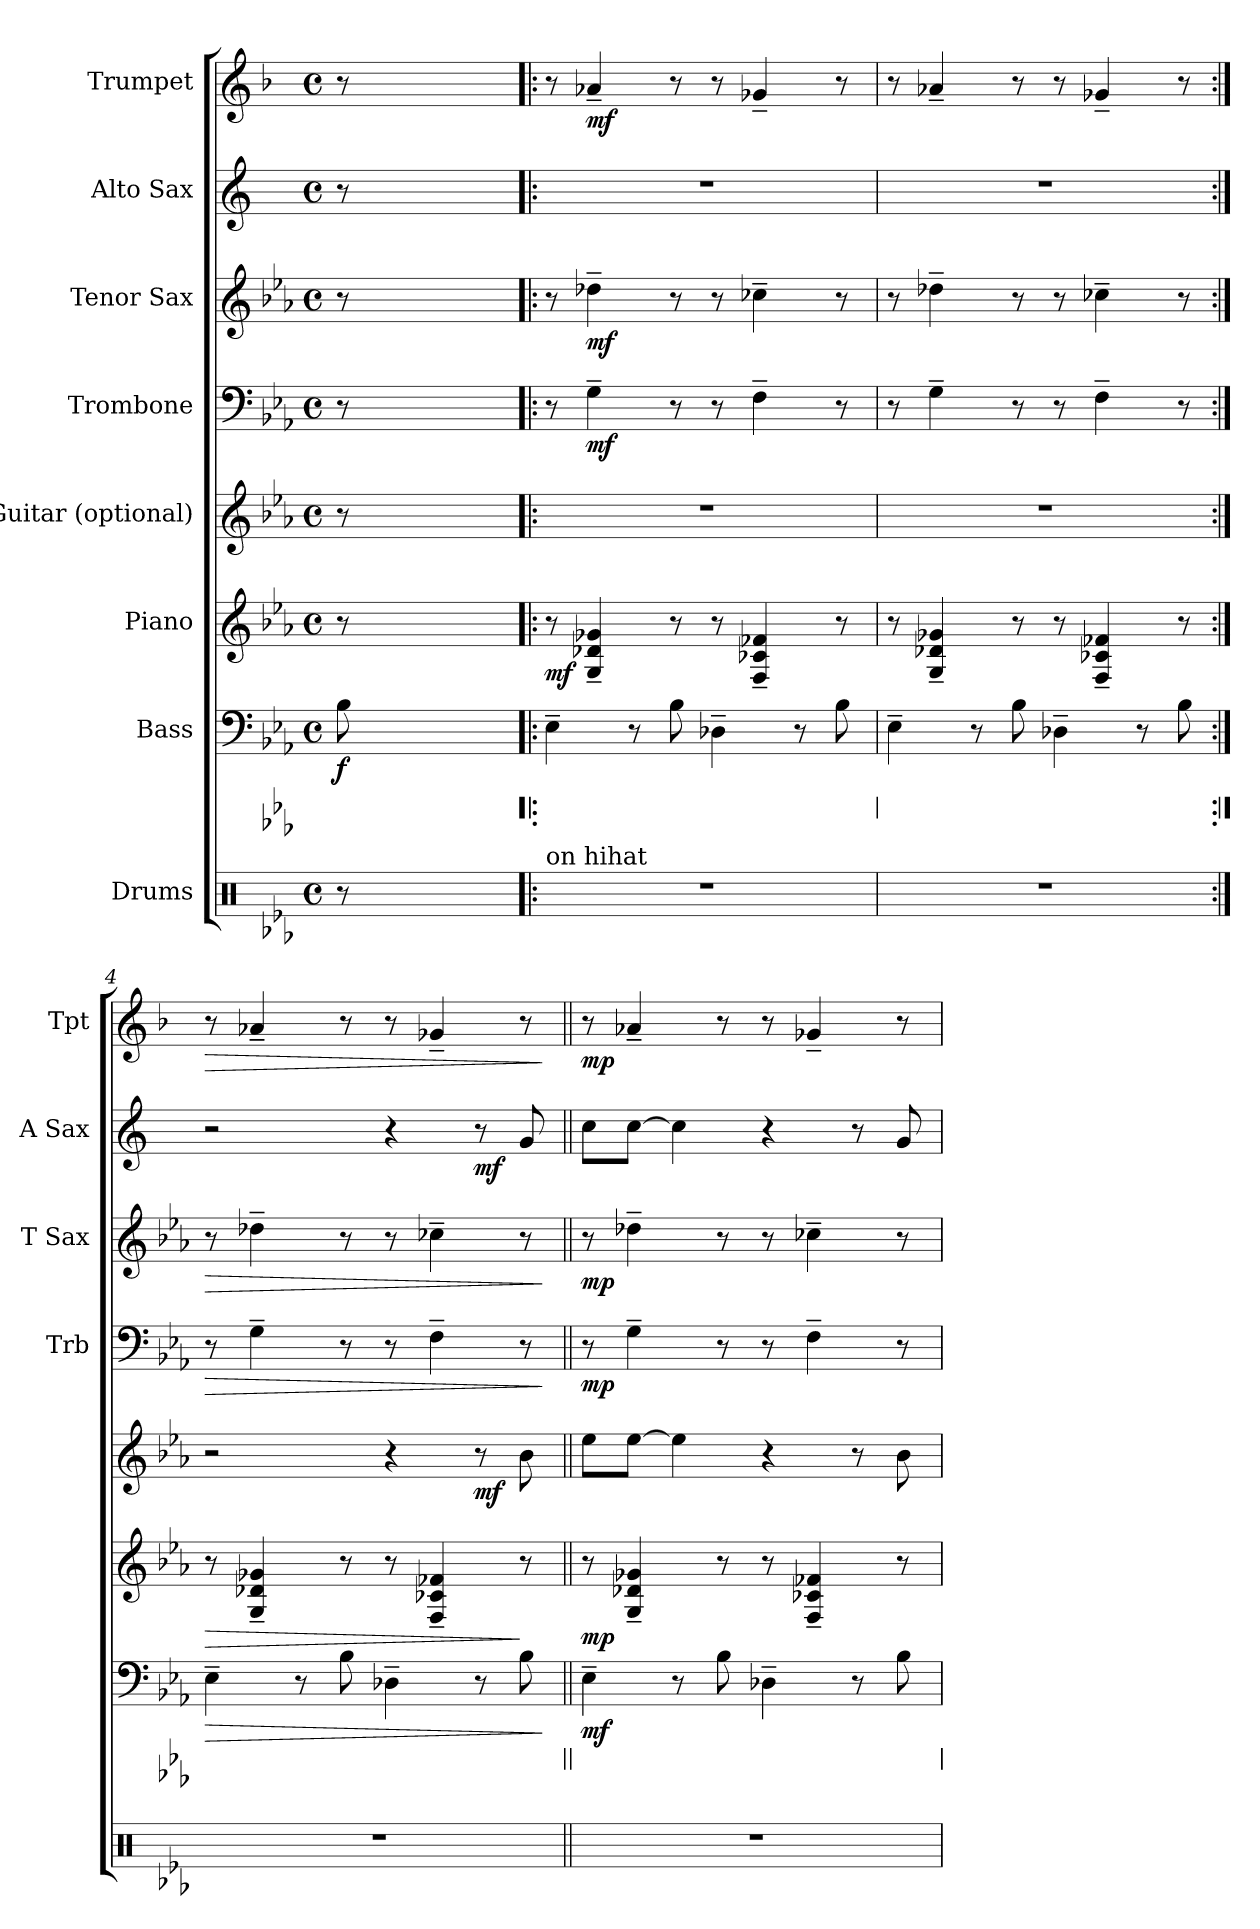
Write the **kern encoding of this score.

**kern	**kern	**kern	**dynam	**kern	**dynam	**kern	**dynam	**kern	**dynam	**kern	**dynam	**kern	**dynam	**kern	**dynam
*part9	*part8	*part7	*part7	*part6	*part6	*part5	*part5	*part4	*part4	*part3	*part3	*part2	*part2	*part1	*part1
*staff9	*staff8	*staff7	*staff7	*staff6	*staff6	*staff5	*staff5	*staff4	*staff4	*staff3	*staff3	*staff2	*staff2	*staff1	*staff1
*I"Drums	*	*I"Bass	*	*I"Piano	*	*I"Guitar (optional)	*	*I"Trombone	*	*I"Tenor Sax	*	*I"Alto Sax	*	*I"Trumpet	*
*	*	*	*	*	*	*	*	*I'Trb	*	*I'T Sax	*	*I'A Sax	*	*I'Tpt	*
*	*stria0	*	*	*	*	*	*	*	*	*	*	*	*	*	*
*clefX	*	*clefF4	*	*clefG2	*	*clefG2	*	*clefF4	*	*clefG2	*	*clefG2	*	*clefG2	*
*	*	*ITrd7c12	*	*	*	*ITrd7c12	*	*	*	*ITrd8c14	*	*ITrd5c9	*	*ITrd1c2	*
*k[b-e-a-]	*k[b-e-a-]	*k[b-e-a-]	*	*k[b-e-a-]	*	*k[b-e-a-]	*	*k[b-e-a-]	*	*k[b-e-a-]	*	*k[b-e-a-]	*	*k[b-e-a-]	*
*E-:	*E-:	*E-:	*	*E-:	*	*E-:	*	*E-:	*	*E-:	*	*E-:	*	*E-:	*
*M4/4	*	*M4/4	*	*M4/4	*	*M4/4	*	*M4/4	*	*M4/4	*	*M4/4	*	*M4/4	*
*met(c)	*	*met(c)	*	*met(c)	*	*met(c)	*	*met(c)	*	*met(c)	*	*met(c)	*	*met(c)	*
=1	=1	=1	=1	=1	=1	=1	=1	=1	=1	=1	=1	=1	=1	=1	=1
!	!	!	!LO:DY:b	!	!	!	!	!	!	!	!	!	!	!	!
8r	1ryy	8BB-\	f	8r	.	8r	.	8r	.	8r	.	8r	.	8r	.
2..ryy	.	2..ryy	.	2..ryy	.	2..ryy	.	2..ryy	.	2..ryy	.	2..ryy	.	2..ryy	.
=2!|:	=2!|:	=2!|:	=2!|:	=2!|:	=2!|:	=2!|:	=2!|:	=2!|:	=2!|:	=2!|:	=2!|:	=2!|:	=2!|:	=2!|:	=2!|:
!LO:TX:a:t=on hihat	!	!	!	!	!	!	!	!	!	!	!	!	!	!	!
!	!	!	!	!	!LO:DY:b	!	!	!	!	!	!	!	!	!	!
1r	1ryy	4EE-~>\	.	8r	mf	1r	.	8r	.	8r	.	1r	.	8r	.
!	!	!	!	!	!	!	!	!	!LO:DY:b	!	!LO:DY:b	!	!	!	!LO:DY:b
.	.	.	.	4G/~< 4d-X/~< 4g-X/~<	.	.	.	4G~>\	mf	4d-X~>\	mf	.	.	4g-X~</	mf
.	.	8r	.	.	.	.	.	.	.	.	.	.	.	.	.
.	.	8BB-\	.	8r	.	.	.	8r	.	8r	.	.	.	8r	.
.	.	4DD-X~>\	.	8r	.	.	.	8r	.	8r	.	.	.	8r	.
.	.	.	.	4F/~< 4c-X/~< 4f-X/~<	.	.	.	4F~>\	.	4c-X~>\	.	.	.	4f-X~</	.
.	.	8r	.	.	.	.	.	.	.	.	.	.	.	.	.
.	.	8BB-\	.	8r	.	.	.	8r	.	8r	.	.	.	8r	.
=3	=3	=3	=3	=3	=3	=3	=3	=3	=3	=3	=3	=3	=3	=3	=3
1r	1ryy	4EE-~>\	.	8r	.	1r	.	8r	.	8r	.	1r	.	8r	.
.	.	.	.	4G/~< 4d-X/~< 4g-X/~<	.	.	.	4G~>\	.	4d-X~>\	.	.	.	4g-X~</	.
.	.	8r	.	.	.	.	.	.	.	.	.	.	.	.	.
.	.	8BB-\	.	8r	.	.	.	8r	.	8r	.	.	.	8r	.
.	.	4DD-X~>\	.	8r	.	.	.	8r	.	8r	.	.	.	8r	.
.	.	.	.	4F/~< 4c-X/~< 4f-X/~<	.	.	.	4F~>\	.	4c-X~>\	.	.	.	4f-X~</	.
.	.	8r	.	.	.	.	.	.	.	.	.	.	.	.	.
.	.	8BB-\	.	8r	.	.	.	8r	.	8r	.	.	.	8r	.
=4:|!	=4:|!	=4:|!	=4:|!	=4:|!	=4:|!	=4:|!	=4:|!	=4:|!	=4:|!	=4:|!	=4:|!	=4:|!	=4:|!	=4:|!	=4:|!
!	!	!	!LO:HP:b	!	!LO:HP:b	!	!	!	!LO:HP:b	!	!LO:HP:b	!	!	!	!LO:HP:b
1r	1ryy	4EE-~>\	>	8r	>	2r	.	8r	>	8r	>	2r	.	8r	>
.	.	.	.	4G/~< 4d-X/~< 4g-X/~<	.	.	.	4G~>\	.	4d-X~>\	.	.	.	4g-X~</	.
.	.	8r	.	.	.	.	.	.	.	.	.	.	.	.	.
.	.	8BB-\	.	8r	.	.	.	8r	.	8r	.	.	.	8r	.
.	.	4DD-X~>\	.	8r	.	4r	.	8r	.	8r	.	4r	.	8r	.
.	.	.	.	4F/~< 4c-X/~< 4f-X/~<	.	.	.	4F~>\	.	4c-X~>\	.	.	.	4f-X~</	.
!	!	!	!	!	!	!	!LO:DY:b	!	!	!	!	!	!LO:DY:b	!	!
.	.	8r	.	.	.	8r	mf	.	.	.	.	8r	mf	.	.
.	.	8BB-\	.	8r	]	8B-\	.	8r	.	8r	.	8B-/	.	8r	.
.	.	.	]	.	.	.	.	.	]	.	]	.	.	.	]
!!LO:PB:g=z
=5||	=5||	=5||	=5||	=5||	=5||	=5||	=5||	=5||	=5||	=5||	=5||	=5||	=5||	=5||	=5||
!	!	!	!LO:DY:b	!	!LO:DY:b	!	!	!	!LO:DY:b	!	!LO:DY:b	!	!	!	!LO:DY:b
1r	1ryy	4EE-~>\	mf	8r	mp	8e-\L	.	8r	mp	8r	mp	8e-\L	.	8r	mp
.	.	.	.	4G/~< 4d-X/~< 4g-X/~<	.	[8e-\J	.	4G~>\	.	4d-X~>\	.	[8e-\J	.	4g-X~</	.
.	.	8r	.	.	.	4e-\]	.	.	.	.	.	4e-\]	.	.	.
.	.	8BB-\	.	8r	.	.	.	8r	.	8r	.	.	.	8r	.
.	.	4DD-X~>\	.	8r	.	4r	.	8r	.	8r	.	4r	.	8r	.
.	.	.	.	4F/~< 4c-X/~< 4f-X/~<	.	.	.	4F~>\	.	4c-X~>\	.	.	.	4f-X~</	.
.	.	8r	.	.	.	8r	.	.	.	.	.	8r	.	.	.
.	.	8BB-\	.	8r	.	8B-\	.	8r	.	8r	.	8B-/	.	8r	.
=	=	=	=	=	=	=	=	=	=	=	=	=	=	=	=
*-	*-	*-	*-	*-	*-	*-	*-	*-	*-	*-	*-	*-	*-	*-	*-
